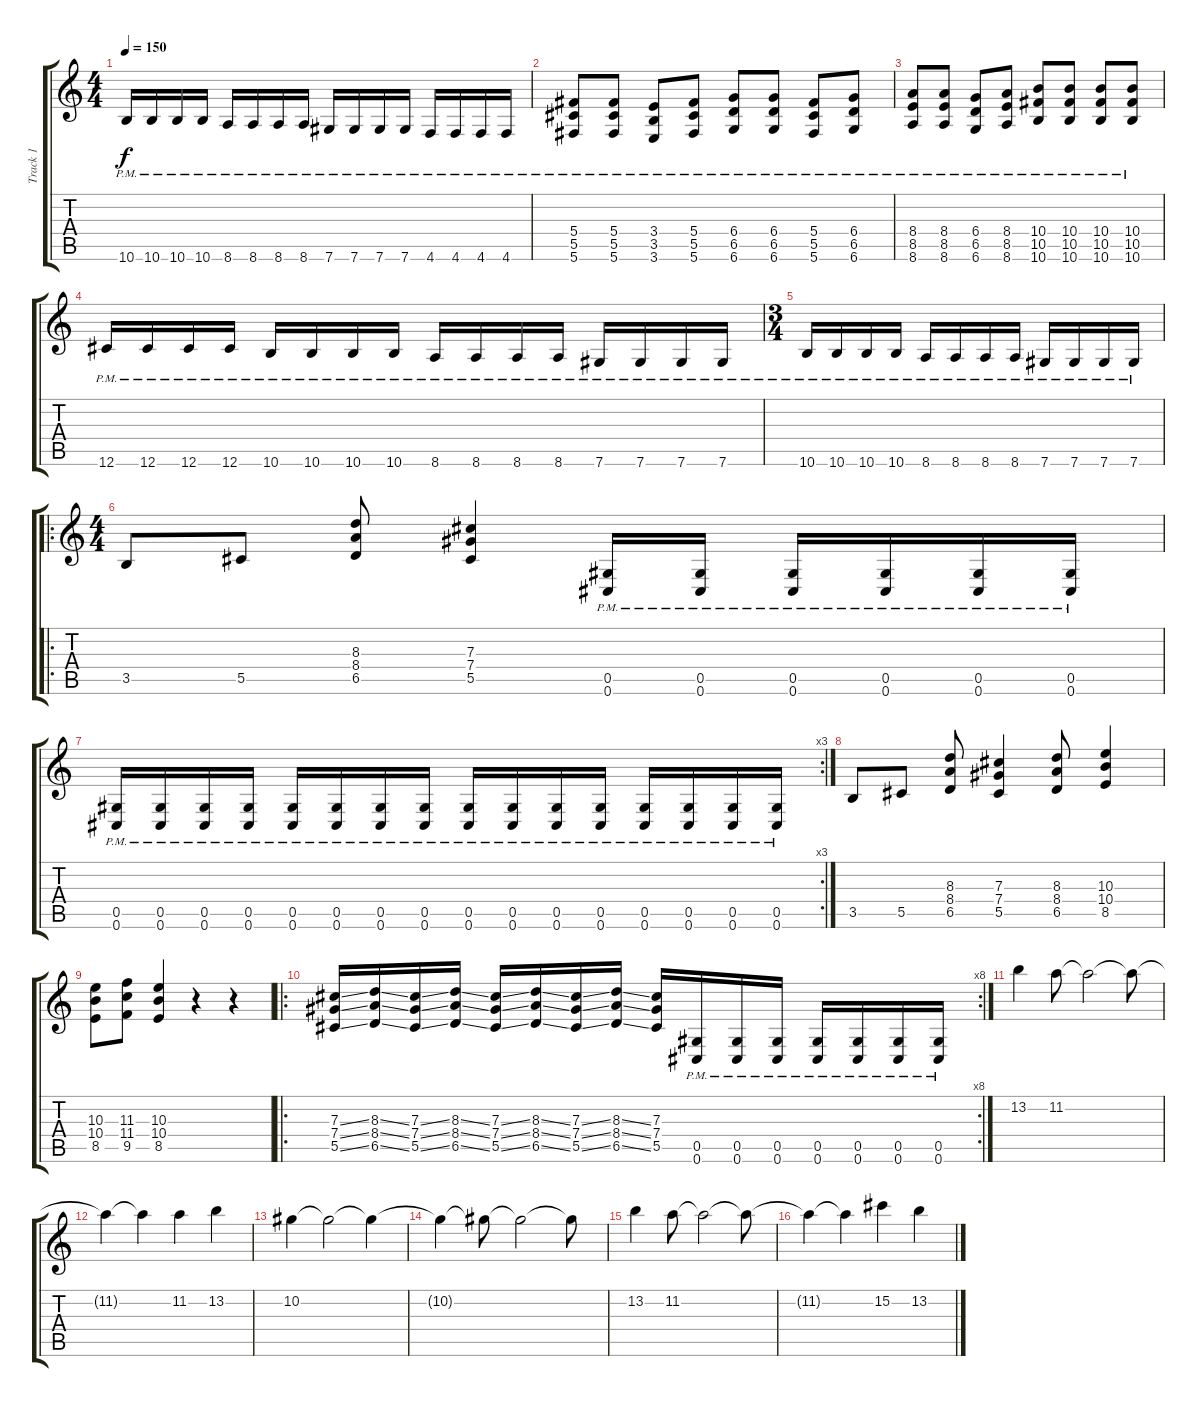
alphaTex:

\track ("Track 1" "Track 1") {instrument overdrivenguitar}
\staff {score tabs}
\tuning (Eb4 Bb3 Gb3 Db3 Ab2 Db2) {hide}
\ts (4 4)
\tempo 150
\clef g2
\ks c
10.6{pm}.16{dy f} 10.6{pm}.16 10.6{pm}.16 10.6{pm}.16 8.6{pm}.16 8.6{pm}.16 8.6{pm}.16 8.6{pm}.16 7.6{pm}.16 7.6{pm}.16 7.6{pm}.16 7.6{pm}.16 4.6{pm}.16 4.6{pm}.16 4.6{pm}.16 4.6{pm}.16 |
(5.4{pm} 5.5{pm} 5.6{pm}).8 (5.4{pm} 5.5{pm} 5.6{pm}).8 (3.4{pm} 3.5{pm} 3.6{pm}).8 (5.4{pm} 5.5{pm} 5.6{pm}).8 (6.4{pm} 6.5{pm} 6.6{pm}).8 (6.4{pm} 6.5{pm} 6.6{pm}).8 (5.4{pm} 5.5{pm} 5.6{pm}).8 (6.4{pm} 6.5{pm} 6.6{pm}).8 |
(8.4{pm} 8.5{pm} 8.6{pm}).8 (8.4{pm} 8.5{pm} 8.6{pm}).8 (6.4{pm} 6.5{pm} 6.6{pm}).8 (8.4{pm} 8.5{pm} 8.6{pm}).8 (10.4{pm} 10.5{pm} 10.6{pm}).8 (10.4{pm} 10.5{pm} 10.6{pm}).8 (10.4{pm} 10.5{pm} 10.6{pm}).8 (10.4{pm} 10.5{pm} 10.6{pm}).8 |
12.6{pm}.16 12.6{pm}.16 12.6{pm}.16 12.6{pm}.16 10.6{pm}.16 10.6{pm}.16 10.6{pm}.16 10.6{pm}.16 8.6{pm}.16 8.6{pm}.16 8.6{pm}.16 8.6{pm}.16 7.6{pm}.16 7.6{pm}.16 7.6{pm}.16 7.6{pm}.16 |
\ts (3 4)
10.6{pm}.16 10.6{pm}.16 10.6{pm}.16 10.6{pm}.16 8.6{pm}.16 8.6{pm}.16 8.6{pm}.16 8.6{pm}.16 7.6{pm}.16 7.6{pm}.16 7.6{pm}.16 7.6{pm}.16 |
\ro
\ts (4 4)
3.5.8 5.5.8 (8.3 8.4 6.5).8 (7.3 7.4 5.5).4 (0.5{pm} 0.6{pm}).16 (0.5{pm} 0.6{pm}).16 (0.5{pm} 0.6{pm}).16 (0.5{pm} 0.6{pm}).16 (0.5{pm} 0.6{pm}).16 (0.5{pm} 0.6{pm}).16 |
\rc 3
(0.5{pm} 0.6{pm}).16 (0.5{pm} 0.6{pm}).16 (0.5{pm} 0.6{pm}).16 (0.5{pm} 0.6{pm}).16 (0.5{pm} 0.6{pm}).16 (0.5{pm} 0.6{pm}).16 (0.5{pm} 0.6{pm}).16 (0.5{pm} 0.6{pm}).16 (0.5{pm} 0.6{pm}).16 (0.5{pm} 0.6{pm}).16 (0.5{pm} 0.6{pm}).16 (0.5{pm} 0.6{pm}).16 (0.5{pm} 0.6{pm}).16 (0.5{pm} 0.6{pm}).16 (0.5{pm} 0.6{pm}).16 (0.5{pm} 0.6{pm}).16 |
3.5.8 5.5.8 (8.3 8.4 6.5).8 (7.3 7.4 5.5).4 (8.3 8.4 6.5).8 (10.3 10.4 8.5).4 |
(10.3 10.4 8.5).8 (11.3 11.4 9.5).8 (10.3 10.4 8.5).4 r.4 r.4 |
\ro
\rc 8
(7.3{ss} 7.4{ss} 5.5{ss}).16 (8.3{ss} 8.4{ss} 6.5{ss}).16 (7.3{ss} 7.4{ss} 5.5{ss}).16 (8.3{ss} 8.4{ss} 6.5{ss}).16 (7.3{ss} 7.4{ss} 5.5{ss}).16 (8.3{ss} 8.4{ss} 6.5{ss}).16 (7.3{ss} 7.4{ss} 5.5{ss}).16 (8.3{ss} 8.4{ss} 6.5{ss}).16 (7.3 7.4 5.5).16 (0.5{pm} 0.6{pm}).16 (0.5{pm} 0.6{pm}).16 (0.5{pm} 0.6{pm}).16 (0.5{pm} 0.6{pm}).16 (0.5{pm} 0.6{pm}).16 (0.5{pm} 0.6{pm}).16 (0.5{pm} 0.6{pm}).16 |
13.2.4 11.2.8 11.2{t}.2 11.2{t}.8 |
11.2{t}.4 11.2{t}.4 11.2.4 13.2.4 |
10.2.4 10.2{t}.2 10.2{t}.4 |
10.2{t}.4 10.2{t}.8 10.2{t}.2 10.2{t}.8 |
13.2.4 11.2.8 11.2{t}.2 11.2{t}.8 |
11.2{t}.4 11.2{t}.4 15.2.4 13.2.4
